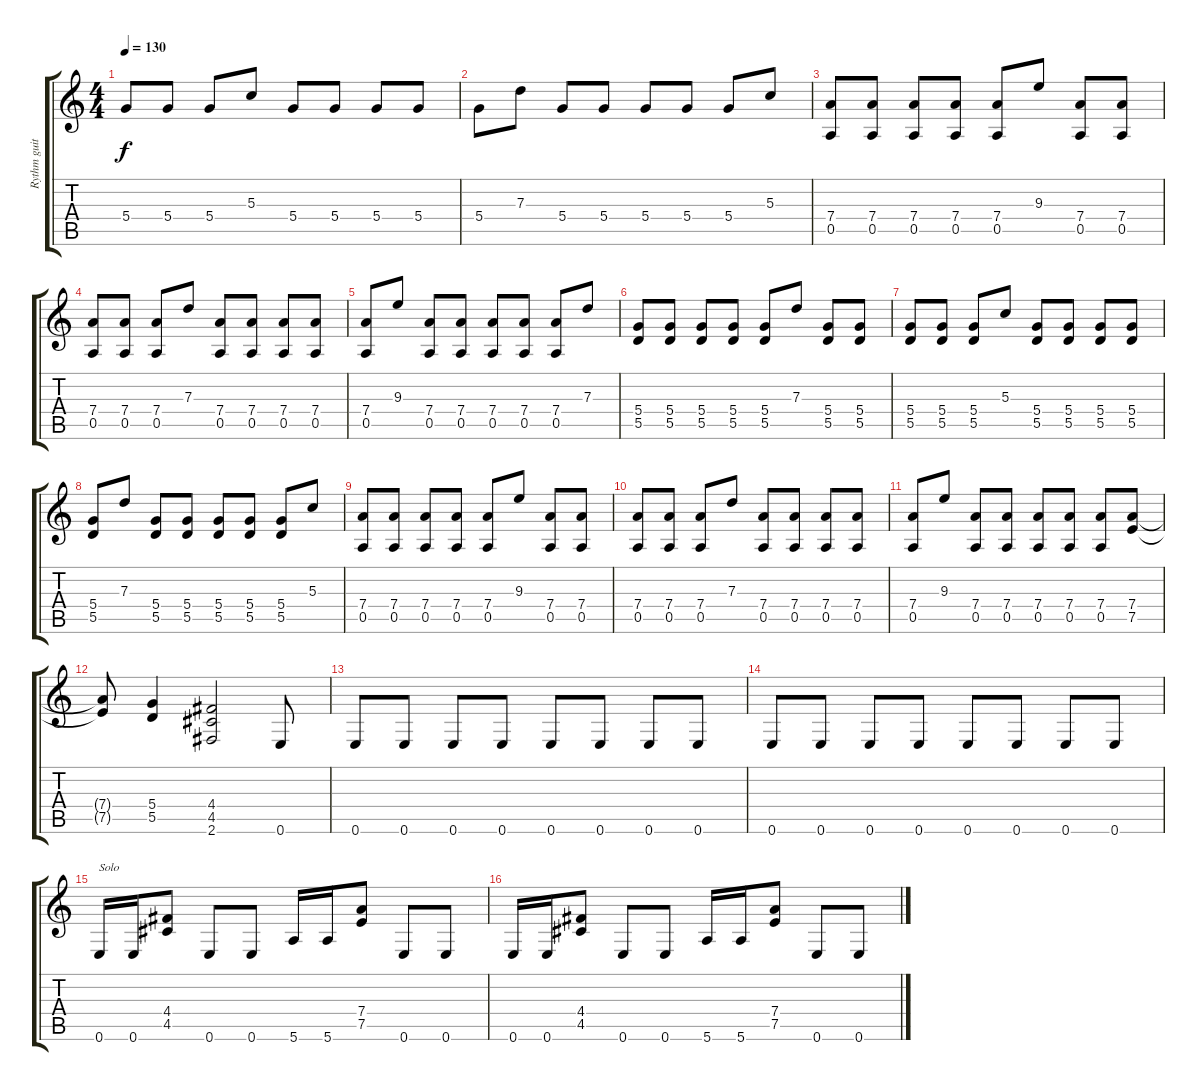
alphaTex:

\track ("Rythm guitar" "Rythm guit") {instrument distortionguitar}
\staff {score tabs}
\tuning (E4 B3 G3 D3 A2 E2) {hide}
\ts (4 4)
\tempo 130
\clef g2
\ks c
5.4.8{dy f} 5.4.8 5.4.8 5.3.8 5.4.8 5.4.8 5.4.8 5.4.8 |
5.4.8 7.3.8 5.4.8 5.4.8 5.4.8 5.4.8 5.4.8 5.3.8 |
(7.4 0.5).8 (7.4 0.5).8 (7.4 0.5).8 (7.4 0.5).8 (7.4 0.5).8 9.3.8 (7.4 0.5).8 (7.4 0.5).8 |
(7.4 0.5).8 (7.4 0.5).8 (7.4 0.5).8 7.3.8 (7.4 0.5).8 (7.4 0.5).8 (7.4 0.5).8 (7.4 0.5).8 |
(7.4 0.5).8 9.3.8 (7.4 0.5).8 (7.4 0.5).8 (7.4 0.5).8 (7.4 0.5).8 (7.4 0.5).8 7.3.8 |
(5.4 5.5).8 (5.4 5.5).8 (5.4 5.5).8 (5.4 5.5).8 (5.4 5.5).8 7.3.8 (5.4 5.5).8 (5.4 5.5).8 |
(5.4 5.5).8 (5.4 5.5).8 (5.4 5.5).8 5.3.8 (5.4 5.5).8 (5.4 5.5).8 (5.4 5.5).8 (5.4 5.5).8 |
(5.4 5.5).8 7.3.8 (5.4 5.5).8 (5.4 5.5).8 (5.4 5.5).8 (5.4 5.5).8 (5.4 5.5).8 5.3.8 |
(7.4 0.5).8 (7.4 0.5).8 (7.4 0.5).8 (7.4 0.5).8 (7.4 0.5).8 9.3.8 (7.4 0.5).8 (7.4 0.5).8 |
(7.4 0.5).8 (7.4 0.5).8 (7.4 0.5).8 7.3.8 (7.4 0.5).8 (7.4 0.5).8 (7.4 0.5).8 (7.4 0.5).8 |
(7.4 0.5).8 9.3.8 (7.4 0.5).8 (7.4 0.5).8 (7.4 0.5).8 (7.4 0.5).8 (7.4 0.5).8 (7.4 7.5).8 |
(7.4{t} 7.5{t}).8 (5.4 5.5).4 (4.4 4.5 2.6).2 0.6.8 |
0.6.8 0.6.8 0.6.8 0.6.8 0.6.8 0.6.8 0.6.8 0.6.8 |
0.6.8 0.6.8 0.6.8 0.6.8 0.6.8 0.6.8 0.6.8 0.6.8 |
0.6.16{txt "Solo"} 0.6.16 (4.4 4.5).8 0.6.8 0.6.8 5.6.16 5.6.16 (7.4 7.5).8 0.6.8 0.6.8 |
0.6.16 0.6.16 (4.4 4.5).8 0.6.8 0.6.8 5.6.16 5.6.16 (7.4 7.5).8 0.6.8 0.6.8
